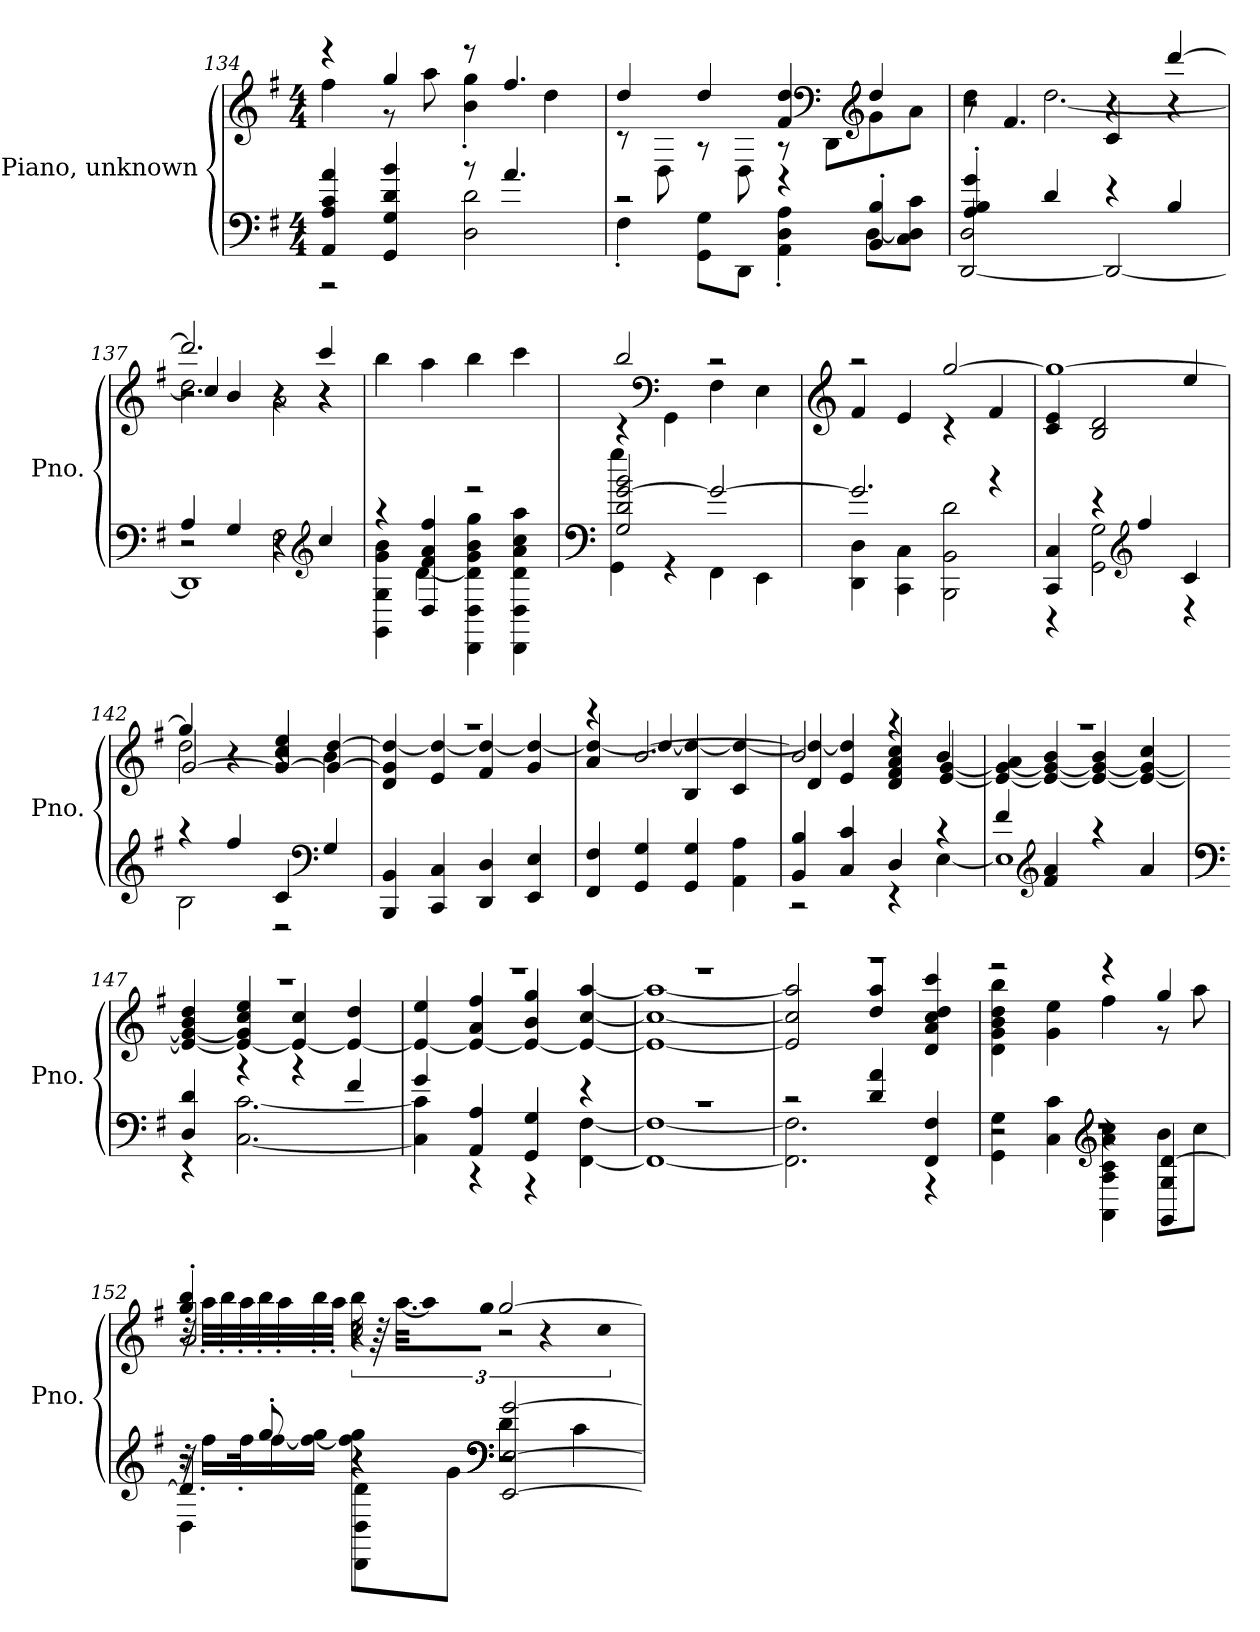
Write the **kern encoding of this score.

**kern	**kern
*part1	*part1
*staff2	*staff1
*I"Piano, unknown	*
*I'Pno.	*
*clefF4	*clefG2
*k[f#]	*k[f#]
*M4/4	*M4/4
=134	=134
*^	*^
4AA/ 4A/ 4c/ 4a/	2r	4r	4ff#\
4GG/ 4G/ 4d/ 4b/	.	4gg/	8r
.	.	.	8aa\
8r	2D\ 2d\	8r	4b\' 4gg\'
4.a/	.	4.ff#/	.
.	.	.	4dd\
=135	=135	=135	=135
2r	4F#'\	4dd/	8r
.	.	.	8D\
.	8GG\ 8G\L	4dd/	8r
.	8DD\J	.	8D\
4r	4AA\' 4D\' 4A\'	4f#/ 4dd/	8r
*	*	*clefF4	*
.	.	.	8DD\L
*	*	*clefG2	*
4BB/' 4B/'	[8D\L	4dd/	8g\
.	8C\ 8D\] 8c\J	.	8a\J
!!LO:LB:g=z
=136	=136	=136	=136
*	*	*	*^
4A/' 4B/' 4g/'	[2DD/ 2D/	8r	4dd\	2r
.	.	4.f#/	.	.
4d/	.	.	[2.dd\	.
4r	2DD/_	4r	.	4c/
4B/	.	[4ddd/	.	4r
=137	=137	=137	=137	=137
*	*^	*	*	*^
4A/	2r	1DD]	2.ddd/]	2.dd\]	4cc/	2r
4G/	.	.	.	.	4b/	.
4r	2F#\	.	.	.	4r	2a\
*clefG2	*	*	*	*	*	*
4cc/	.	.	4r	4r	4ccc/	.
*	*v	*v	*	*	*	*
*	*	*v	*v	*v	*v
=138	=138	=138
4r	4GG\ 4G\ 4g\ 4b\	4bb\
4D/ 4f#/ 4a/ 4ff#/	[4d\	4aa\
2r	4DD\ 4D\ 4d\] 4g\ 4b\ 4gg\	4bb\
.	4DD\ 4D\ 4d\ 4a\ 4cc\ 4aa\	4ccc\
=139	=139	=139
*clefF4	*	*
*	*	*^
2G/ 2d/ [2g/ 2b/	4GG\ 4gg\	2bb/	4r
*	*	*clefF4	*
.	4r	.	4GG\
2g/_	4FF#\	2r	4F#\
.	4EE\	.	4E\
=140	=140	=140	=140
*	*	*clefG2	*
2.g/]	4DD\ 4D\	2r	4f#/
.	4CC\ 4C\	.	4e/
.	2BBB\ 2BB\ 2d\	[2gg/	4r
4r	.	.	4f#/
!!LO:LB:g=z	!!
=141	=141	=141	=141
4CC/ 4C/	4r	1gg_	4c/ 4e/
4r	2GG\ 2G\	.	2B/ 2d/
*clefG2	*	*	*
4ff#/	.	.	.
4c/	4r	.	4ee/
=142	=142	=142	=142
*	*	*	*^
4r	2B\	4gg/]	2dd\	[2g/
4ff#/	.	4r	.	.
4c/	2r	2r	4r	4g/_ 4cc/ 4ee/
*clefF4	*	*	*	*
4G/	.	.	4b\	4g/_ [4dd/
*v	*v	*	*	*
*	*	*v	*v
=143	=143	=143
4BBB/ 4BB/	1r	4d/ 4g/] 4dd/_
4CC/ 4C/	.	4e/ 4dd/_
4DD/ 4D/	.	4f#/ 4dd/_
4EE/ 4E/	.	4g/ 4dd/_
=144	=144	=144
4FF#/ 4F#/	4r	4a/ 4dd/_
4GG/ 4G/	[2.b/	4dd/_
4GG/ 4G/	.	4B/ 4dd/_
4AA\ 4A\	.	4c/ 4dd/_
=145	=145	=145
*^	*	*
4BB/ 4B/	2r	2b/]	4d/ 4dd/_
4C/ 4c/	.	.	4e/ 4dd/]
4D/	4r	4r	4d/ 4f#/ 4a/ 4cc/
4r	[4E\	4b/	[4e/ [4g/
=146	=146	=146	=146
4f#/	1E]	1r	4e/_ 4g/_ 4a/
*clefG2	*	*	*
4f#/ 4a/	.	.	4e/_ 4g/_ 4b/
4r	.	.	4e/_ 4g/_ 4b/
4a/	.	.	4e/_ 4g/_ 4cc/
!!LO:LB:g=z	!!
=147	=147	=147	=147
*clefF4	*	*	*
4D/ 4d/	4r	1r	4e/_ 4g/_ 4b/ 4dd/
4r	[2.C\ [2.c\	.	4e/_ 4g/] 4cc/ 4ee/
4r	.	.	4e/_ 4cc/
4f#/	.	.	4e/_ 4dd/
=148	=148	=148	=148
4g/	4C\] 4c\]	1r	4e/_ 4ee/
4AA/ 4A/	4r	.	4e/_ 4a/ 4ff#/
4GG/ 4G/	4r	.	4e/_ 4b/ 4gg/
4r	[4FF#\ [4F#\	.	4e/_ [4cc/ [4aa/
=149	=149	=149	=149
1r	1FF#_ 1F#_	1r	1e_ 1cc_ 1aa_
=150	=150	=150	=150
2r	2.FF#\] 2.F#\]	1r	2e/] 2cc/] 2aa/]
4d/ 4a/	.	.	4dd/ 4aa/
4FF#/ 4F#/	4r	.	4d/ 4a/ 4cc/ 4dd/ 4ccc/
=151	=151	=151	=151
*	*^	*	*
1r	4GG\ 4G\	2r	2r	4d\ 4g\ 4b\ 4dd\ 4bb\
.	4C\ 4c\	.	.	4g\ 4ee\
*clefG2	*	*	*	*
.	4AA\ 4A\ 4c\ 4a\ 4cc\	4r	4r	4ff#\
.	8b\L	4GG/ 4G/ [4d/	4gg/	8r
.	8cc\J	.	.	8aa\
!!LO:PB:g=z
=152	=152	=152	=152	=152
*	*	*^	*	*^
8r	32r	4d/]	4D\	4gg/' 4bb/'	32r	2a/
.	16ff#'\LL	.	.	.	32aa'\LLL	.
.	.	.	.	.	32bb'\	.
.	32ff#'\K	.	.	.	32aa'\	.
8gg'/	[16ff#\	.	.	.	32bb'\	.
.	.	.	.	.	32aa'\	.
.	16ff#\_ 16gg\JJ	.	.	.	32bb'\	.
.	.	.	.	.	32aa'\JJJ	.
4r	8ff#\] 8gg\L	4r	4DD\ 4D\ 4d\	4r	48bb\	.
.	.	.	.	.	96r	.
.	.	.	.	.	[48.aa\KLL	.
.	.	.	.	.	16aa\J]	.
.	8g\J	.	.	.	8gg\J	.
*clefF4	*	*	*	*	*	*
2r	4d\	[2EE/ [2E/ [2g/	2r	[2gg/	4r	2r
.	4c\	.	.	.	4cc\	.
*v	*v	*v	*v	*	*	*
*	*v	*v	*v
=	=
*-	*-
